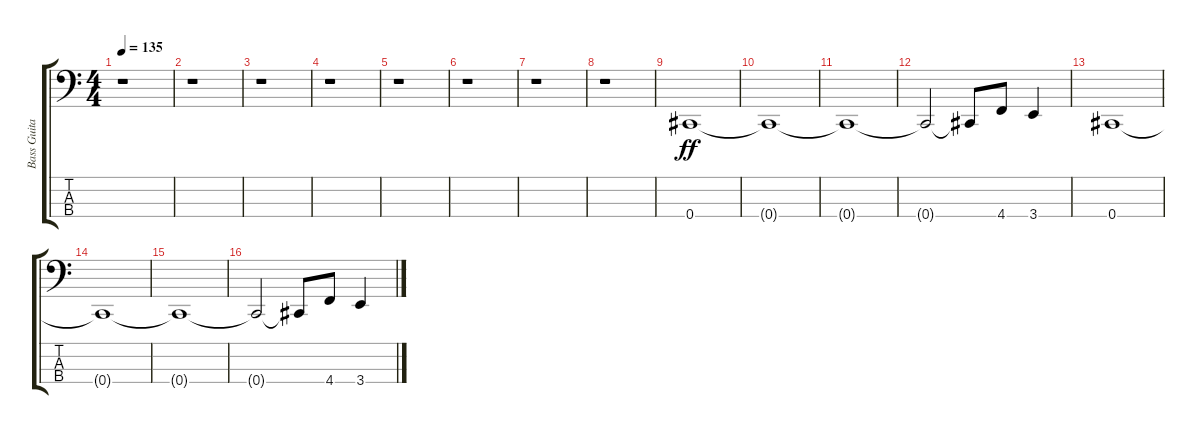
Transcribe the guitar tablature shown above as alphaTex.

\track ("Bass Guitar" "Bass Guita") {instrument electricbasspick}
\staff {score tabs}
\tuning (E2 B1 Gb1 Db1) {hide}
\ts (4 4)
\tempo 135
\clef f4
\ks c
r.1{dy ff instrument electricbasspick} |
r.1 |
r.1 |
r.1 |
r.1 |
r.1 |
r.1 |
r.1 |
0.4.1 |
0.4{t}.1 |
0.4{t}.1 |
0.4{t}.2 0.4{t}.8 4.4.8 3.4.4 |
0.4.1 |
0.4{t}.1 |
0.4{t}.1 |
0.4{t}.2 0.4{t}.8 4.4.8 3.4.4
